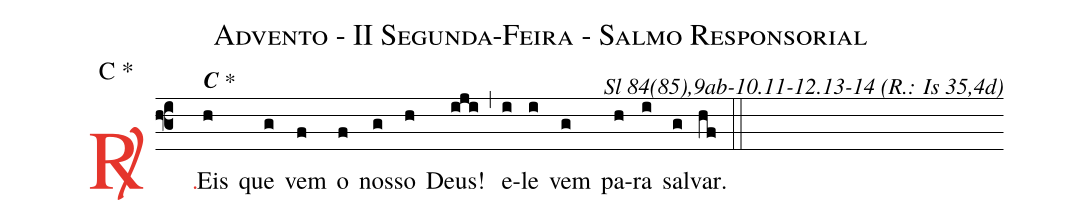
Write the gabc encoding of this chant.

name: Advento - II Segunda-Feira - Salmo Responsorial;
mode: C *;
commentary: Sl 84(85),9ab-10.11-12.13-14 (R.: Is 35,4d);
%%
(f3)

<c><sp>R/</sp>.</c>() Eis<alt>\textbf{C \protect\GreStar}</alt>(h) que(g) vem(f) o(f) nos(g)so(h) Deus!(iji) (,) e(i)le(i) vem(g) pa(h)ra(i) sal(g)var.(hf)

(::)
